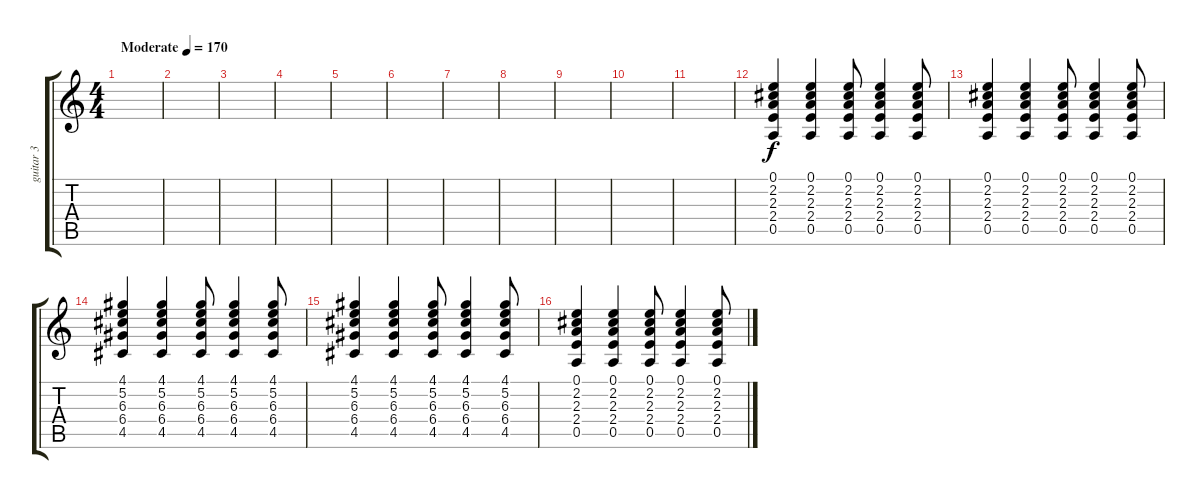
\track ("guitar 3" "guitar 3") {instrument acousticguitarsteel}
\staff {score tabs}
\tuning (E4 B3 G3 D3 A2 E2) {hide}
\ts (4 4)
\tempo (170 "Moderate")
\clef g2
\ks c
|
|
|
|
|
|
|
|
|
|
|
(0.1 2.2 2.3 2.4 0.5).4 (0.1 2.2 2.3 2.4 0.5).4 (0.1 2.2 2.3 2.4 0.5).8 (0.1 2.2 2.3 2.4 0.5).4 (0.1 2.2 2.3 2.4 0.5).8 |
(0.1 2.2 2.3 2.4 0.5).4 (0.1 2.2 2.3 2.4 0.5).4 (0.1 2.2 2.3 2.4 0.5).8 (0.1 2.2 2.3 2.4 0.5).4 (0.1 2.2 2.3 2.4 0.5).8 |
(4.1 5.2 6.3 6.4 4.5).4 (4.1 5.2 6.3 6.4 4.5).4 (4.1 5.2 6.3 6.4 4.5).8 (4.1 5.2 6.3 6.4 4.5).4 (4.1 5.2 6.3 6.4 4.5).8 |
(4.1 5.2 6.3 6.4 4.5).4 (4.1 5.2 6.3 6.4 4.5).4 (4.1 5.2 6.3 6.4 4.5).8 (4.1 5.2 6.3 6.4 4.5).4 (4.1 5.2 6.3 6.4 4.5).8 |
(0.1 2.2 2.3 2.4 0.5).4 (0.1 2.2 2.3 2.4 0.5).4 (0.1 2.2 2.3 2.4 0.5).8 (0.1 2.2 2.3 2.4 0.5).4 (0.1 2.2 2.3 2.4 0.5).8
